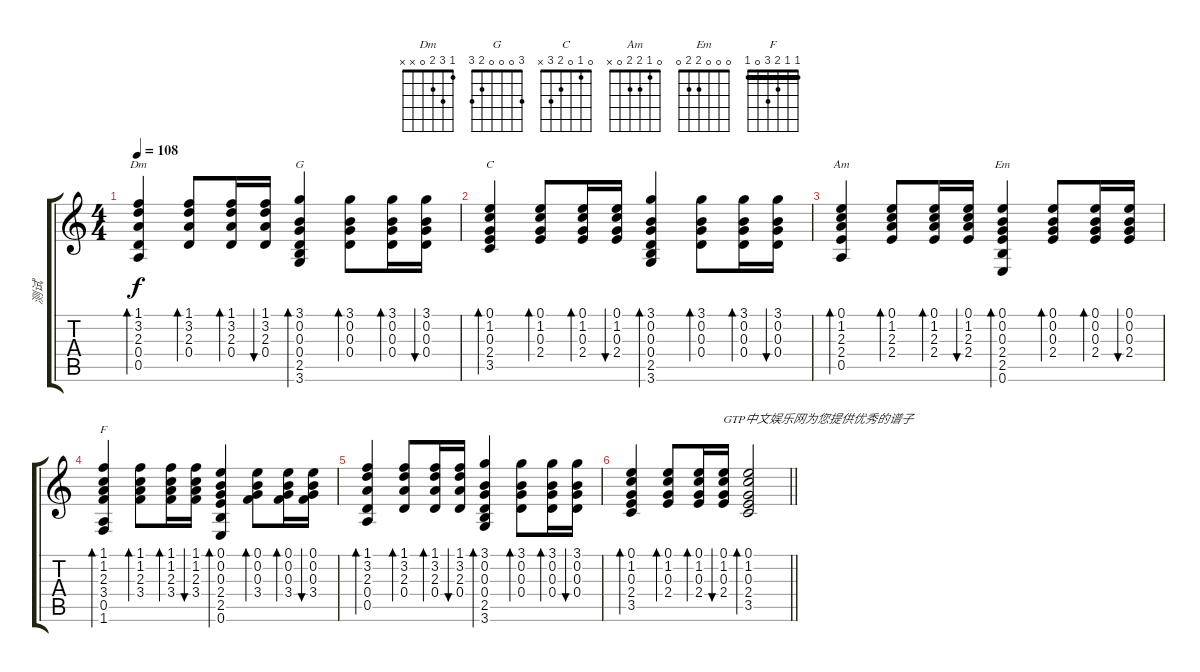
\track ("测试" "测试") {instrument acousticguitarsteel}
\staff {score tabs}
\tuning (E4 B3 G3 D3 A2 E2) {hide}
\chord ("Dm" 1 3 2 0 x x)
\chord ("G" 3 0 0 0 2 3)
\chord ("C" 0 1 0 2 3 x)
\chord ("Am" 0 1 2 2 0 x)
\chord ("Em" 0 0 0 2 2 0)
\chord ("F" 1 1 2 3 0 1) {barre 1}
\ts (4 4)
\tempo 108
\clef g2
\ks c
(1.1 3.2 2.3 0.4 0.5).4{bd 60 ch "Dm" dy f} (1.1 3.2 2.3 0.4).8{bd 60} (1.1 3.2 2.3 0.4).16{bd 60} (1.1 3.2 2.3 0.4).16{bu 60} (3.1 0.2 0.3 0.4 2.5 3.6).4{bd 60 ch "G"} (3.1 0.2 0.3 0.4).8{bd 60} (3.1 0.2 0.3 0.4).16{bd 60} (3.1 0.2 0.3 0.4).16{bu 60} |
(0.1 1.2 0.3 2.4 3.5).4{bd 60 ch "C"} (0.1 1.2 0.3 2.4).8{bd 60} (0.1 1.2 0.3 2.4).16{bd 60} (0.1 1.2 0.3 2.4).16{bu 60} (3.1 0.2 0.3 0.4 2.5 3.6).4{bd 60} (3.1 0.2 0.3 0.4).8{bd 60} (3.1 0.2 0.3 0.4).16{bd 60} (3.1 0.2 0.3 0.4).16{bu 60} |
(0.1 1.2 2.3 2.4 0.5).4{bd 60 ch "Am"} (0.1 1.2 2.3 2.4).8{bd 60} (0.1 1.2 2.3 2.4).16{bd 60} (0.1 1.2 2.3 2.4).16{bu 60} (0.1 0.2 0.3 2.4 2.5 0.6).4{bd 60 ch "Em"} (0.1 0.2 0.3 2.4).8{bd 60} (0.1 0.2 0.3 2.4).16{bd 60} (0.1 0.2 0.3 2.4).16{bu 60} |
(1.1 1.2 2.3 3.4 0.5 1.6).4{bd 60 ch "F"} (1.1 1.2 2.3 3.4).8{bd 60} (1.1 1.2 2.3 3.4).16{bd 60} (1.1 1.2 2.3 3.4).16{bu 60} (0.1 0.2 0.3 2.4 2.5 0.6).4{bd 60} (0.1 0.2 0.3 3.4).8{bd 60} (0.1 0.2 0.3 3.4).16{bd 60} (0.1 0.2 0.3 3.4).16{bu 60} |
(1.1 3.2 2.3 0.4 0.5).4{bd 60} (1.1 3.2 2.3 0.4).8{bd 60} (1.1 3.2 2.3 0.4).16{bd 60} (1.1 3.2 2.3 0.4).16{bu 60} (3.1 0.2 0.3 0.4 2.5 3.6).4{bd 60} (3.1 0.2 0.3 0.4).8{bd 60} (3.1 0.2 0.3 0.4).16{bd 60} (3.1 0.2 0.3 0.4).16{bu 60} |
\barLineRight lightlight
(0.1 1.2 0.3 2.4 3.5).4{bd 60} (0.1 1.2 0.3 2.4).8{bd 60} (0.1 1.2 0.3 2.4).16{bd 60} (0.1 1.2 0.3 2.4).16{bu 60 txt "GTP中文娱乐网为您提供优秀的谱子"} (0.1 1.2 0.3 2.4 3.5).2{bd 60}
